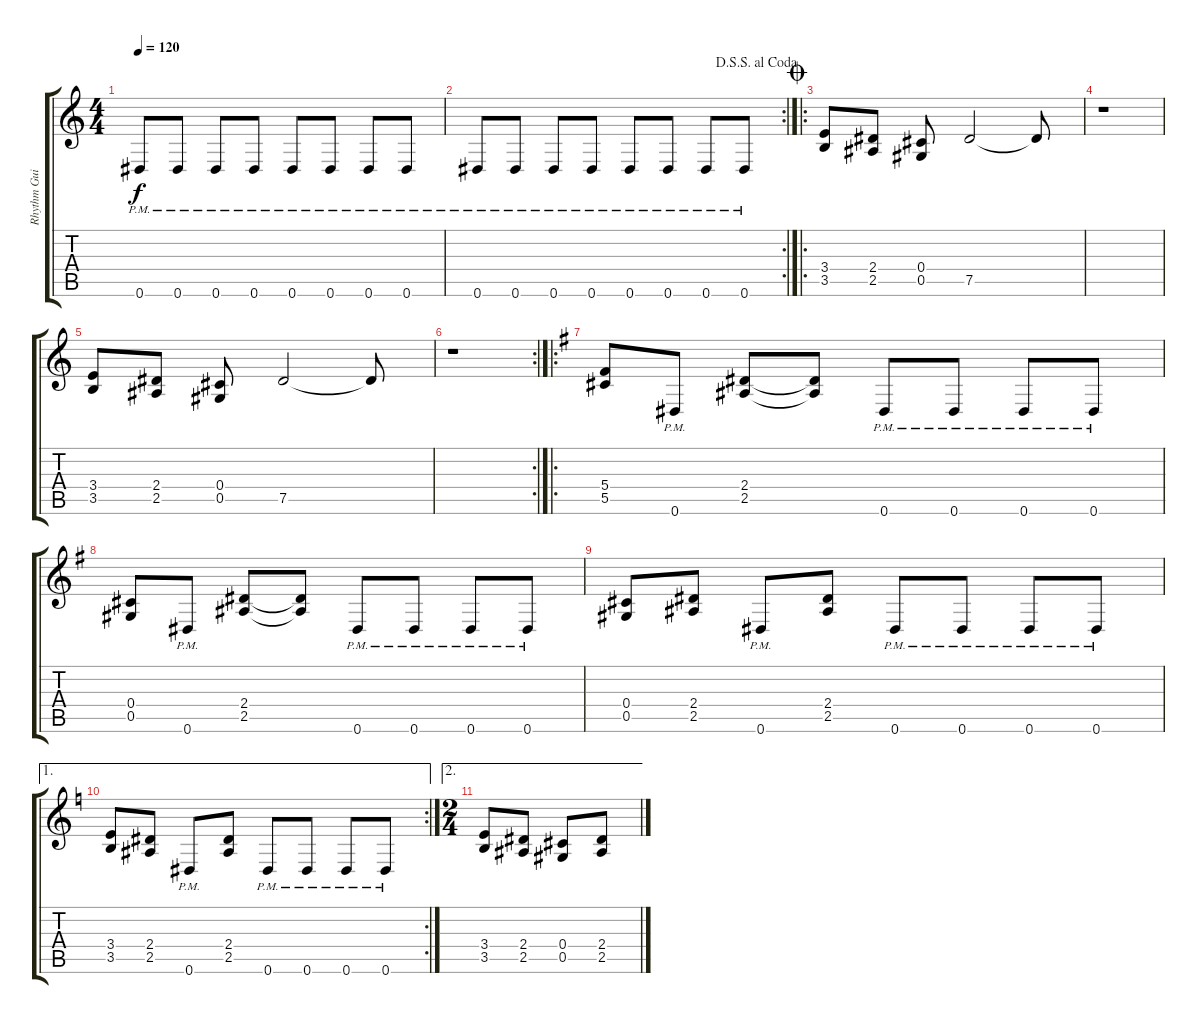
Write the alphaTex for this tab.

\track ("Rhythm Guitar" "Rhythm Gui") {instrument distortionguitar}
\staff {score tabs}
\tuning (Eb4 Bb3 Gb3 Db3 Ab2 Eb2) {hide}
\ts (4 4)
\tempo 120
\clef g2
\ks c
0.6{pm}.8{dy f} 0.6{pm}.8 0.6{pm}.8 0.6{pm}.8 0.6{pm}.8 0.6{pm}.8 0.6{pm}.8 0.6{pm}.8 |
\rc 2
\jump dalsegnosegnoalcoda
0.6{pm}.8 0.6{pm}.8 0.6{pm}.8 0.6{pm}.8 0.6{pm}.8 0.6{pm}.8 0.6{pm}.8 0.6{pm}.8 |
\ro
\jump coda
(3.4 3.5).8 (2.4 2.5).8 (0.4 0.5).8 7.5.2 7.5{t}.8 |
r.1 |
(3.4 3.5).8 (2.4 2.5).8 (0.4 0.5).8 7.5.2 7.5{t}.8 |
\rc 2
r.1 |
\ro
\ks g
(5.4 5.5).8 0.6{pm}.8 (2.4 2.5).8 (2.4{t} 2.5{t}).8 0.6{pm}.8 0.6{pm}.8 0.6{pm}.8 0.6{pm}.8 |
(0.4 0.5).8 0.6{pm}.8 (2.4 2.5).8 (2.4{t} 2.5{t}).8 0.6{pm}.8 0.6{pm}.8 0.6{pm}.8 0.6{pm}.8 |
(0.4 0.5).8 (2.4 2.5).8 0.6{pm}.8 (2.4 2.5).8 0.6{pm}.8 0.6{pm}.8 0.6{pm}.8 0.6{pm}.8 |
\ae 1
\rc 2
\ks c
(3.4 3.5).8 (2.4 2.5).8 0.6{pm}.8 (2.4 2.5).8 0.6{pm}.8 0.6{pm}.8 0.6{pm}.8 0.6{pm}.8 |
\ae 2
\ts (2 4)
(3.4 3.5).8 (2.4 2.5).8 (0.4 0.5).8 (2.4 2.5).8
